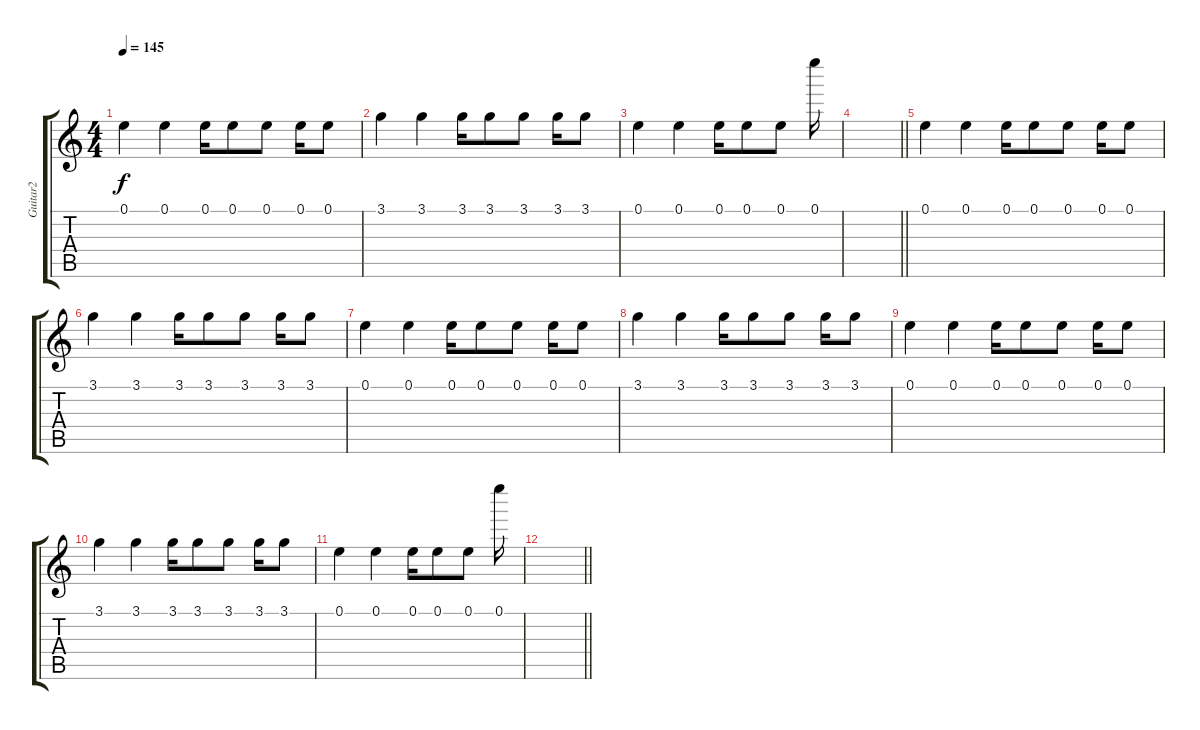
\track ("Guitar2" "Guitar2") {instrument distortionguitar}
\staff {score tabs}
\tuning (E4 B3 G3 D3 A2 E2) {hide}
\ts (4 4)
\tempo 145
\clef g2
\ks c
0.1.4{dy f} 0.1.4 0.1.16 0.1.8 0.1.8 0.1.16 0.1.8 |
3.1.4 3.1.4 3.1.16 3.1.8 3.1.8 3.1.16 3.1.8 |
0.1.4 0.1.4 0.1.16 0.1.8 0.1.8 0.1.16{ot 15mb} |
\barLineRight lightlight
|
0.1.4 0.1.4 0.1.16 0.1.8 0.1.8 0.1.16 0.1.8 |
3.1.4 3.1.4 3.1.16 3.1.8 3.1.8 3.1.16 3.1.8 |
0.1.4 0.1.4 0.1.16 0.1.8 0.1.8 0.1.16 0.1.8 |
3.1.4 3.1.4 3.1.16 3.1.8 3.1.8 3.1.16 3.1.8 |
0.1.4 0.1.4 0.1.16 0.1.8 0.1.8 0.1.16 0.1.8 |
3.1.4 3.1.4 3.1.16 3.1.8 3.1.8 3.1.16 3.1.8 |
0.1.4 0.1.4 0.1.16 0.1.8 0.1.8 0.1.16{ot 15mb} |
\barLineRight lightlight
